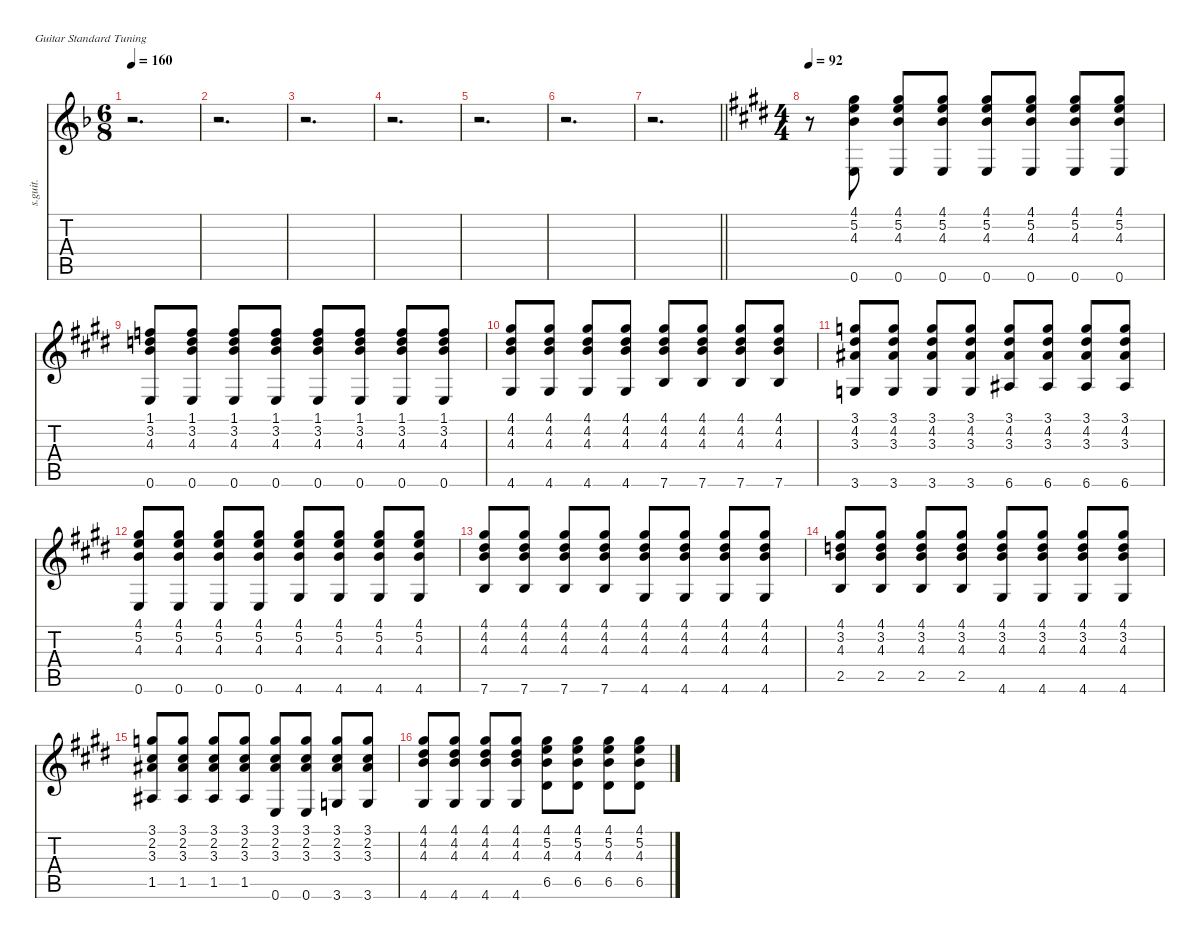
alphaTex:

\defaultSystemsLayout 4
\hideDynamics
\bracketExtendMode nobrackets
\otherSystemsTrackNameOrientation horizontal
\track ("Jason Becker Backing Guitar" "s.guit.") {instrument acousticguitarsteel}
\staff {score tabs}
\tuning (E4 B3 G3 D3 A2 E2)
\ts (6 8)
\tempo 160
\clef g2
\ks f
r.2{d dy mf beam Down} |
r.2{d beam Down} |
r.2{d beam Down} |
r.2{d beam Down} |
r.2{d beam Down} |
r.2{d beam Down} |
\barLineRight lightlight
r.2{d beam Down} |
\ts (4 4)
\beaming (8 2 2 2 2)
\tempo 92
\ks e
r.8{beam Down} (4.1{acc #} 5.2{acc forcenatural} 4.3{acc forcenatural} 0.6{acc forcenatural}).8{beam Up} (4.1{acc #} 5.2{acc forcenatural} 4.3{acc forcenatural} 0.6{acc forcenatural}).8{beam Up} (4.1{acc #} 5.2{acc forcenatural} 4.3{acc forcenatural} 0.6{acc forcenatural}).8{beam Up} (4.1{acc #} 5.2{acc forcenatural} 4.3{acc forcenatural} 0.6{acc forcenatural}).8{beam Up} (4.1{acc #} 5.2{acc forcenatural} 4.3{acc forcenatural} 0.6{acc forcenatural}).8{beam Up} (4.1{acc #} 5.2{acc forcenatural} 4.3{acc forcenatural} 0.6{acc forcenatural}).8{beam Up} (4.1{acc #} 5.2{acc forcenatural} 4.3{acc forcenatural} 0.6{acc forcenatural}).8{beam Up} |
(1.1{acc forcenatural} 3.2{acc forcenatural} 4.3{acc forcenatural} 0.6{acc forcenatural}).8{beam Up} (1.1{acc forcenatural} 3.2{acc forcenatural} 4.3{acc forcenatural} 0.6{acc forcenatural}).8{beam Up} (1.1{acc forcenatural} 3.2{acc forcenatural} 4.3{acc forcenatural} 0.6{acc forcenatural}).8{beam Up} (1.1{acc forcenatural} 3.2{acc forcenatural} 4.3{acc forcenatural} 0.6{acc forcenatural}).8{beam Up} (1.1{acc forcenatural} 3.2{acc forcenatural} 4.3{acc forcenatural} 0.6{acc forcenatural}).8{beam Up} (1.1{acc forcenatural} 3.2{acc forcenatural} 4.3{acc forcenatural} 0.6{acc forcenatural}).8{beam Up} (1.1{acc forcenatural} 3.2{acc forcenatural} 4.3{acc forcenatural} 0.6{acc forcenatural}).8{beam Up} (1.1{acc forcenatural} 3.2{acc forcenatural} 4.3{acc forcenatural} 0.6{acc forcenatural}).8{beam Up} |
(4.1{acc #} 4.2{acc #} 4.3{acc forcenatural} 4.6{acc #}).8{beam Up} (4.1{acc #} 4.2{acc #} 4.3{acc forcenatural} 4.6{acc #}).8{beam Up} (4.1{acc #} 4.2{acc #} 4.3{acc forcenatural} 4.6{acc #}).8{beam Up} (4.1{acc #} 4.2{acc #} 4.3{acc forcenatural} 4.6{acc #}).8{beam Up} (4.1{acc #} 4.2{acc #} 4.3{acc forcenatural} 7.6{acc forcenatural}).8{beam Up} (4.1{acc #} 4.2{acc #} 4.3{acc forcenatural} 7.6{acc forcenatural}).8{beam Up} (4.1{acc #} 4.2{acc #} 4.3{acc forcenatural} 7.6{acc forcenatural}).8{beam Up} (4.1{acc #} 4.2{acc #} 4.3{acc forcenatural} 7.6{acc forcenatural}).8{beam Up} |
(3.1{acc forcenatural} 4.2{acc #} 3.3{acc #} 3.6{acc forcenatural}).8{beam Up} (3.1{acc forcenatural} 4.2{acc #} 3.3{acc #} 3.6{acc forcenatural}).8{beam Up} (3.1{acc forcenatural} 4.2{acc #} 3.3{acc #} 3.6{acc forcenatural}).8{beam Up} (3.1{acc forcenatural} 4.2{acc #} 3.3{acc #} 3.6{acc forcenatural}).8{beam Up} (3.1{acc forcenatural} 4.2{acc #} 3.3{acc #} 6.6{acc #}).8{beam Up} (3.1{acc forcenatural} 4.2{acc #} 3.3{acc #} 6.6{acc #}).8{beam Up} (3.1{acc forcenatural} 4.2{acc #} 3.3{acc #} 6.6{acc #}).8{beam Up} (3.1{acc forcenatural} 4.2{acc #} 3.3{acc #} 6.6{acc #}).8{beam Up} |
(4.1{acc #} 5.2{acc forcenatural} 4.3{acc forcenatural} 0.6{acc forcenatural}).8{beam Up} (4.1{acc #} 5.2{acc forcenatural} 4.3{acc forcenatural} 0.6{acc forcenatural}).8{beam Up} (4.1{acc #} 5.2{acc forcenatural} 4.3{acc forcenatural} 0.6{acc forcenatural}).8{beam Up} (4.1{acc #} 5.2{acc forcenatural} 4.3{acc forcenatural} 0.6{acc forcenatural}).8{beam Up} (4.1{acc #} 5.2{acc forcenatural} 4.3{acc forcenatural} 4.6{acc #}).8{beam Up} (4.1{acc #} 5.2{acc forcenatural} 4.3{acc forcenatural} 4.6{acc #}).8{beam Up} (4.1{acc #} 5.2{acc forcenatural} 4.3{acc forcenatural} 4.6{acc #}).8{beam Up} (4.1{acc #} 5.2{acc forcenatural} 4.3{acc forcenatural} 4.6{acc #}).8{beam Up} |
(4.1{acc #} 4.2{acc #} 4.3{acc forcenatural} 7.6{acc forcenatural}).8{beam Up} (4.1{acc #} 4.2{acc #} 4.3{acc forcenatural} 7.6{acc forcenatural}).8{beam Up} (4.1{acc #} 4.2{acc #} 4.3{acc forcenatural} 7.6{acc forcenatural}).8{beam Up} (4.1{acc #} 4.2{acc #} 4.3{acc forcenatural} 7.6{acc forcenatural}).8{beam Up} (4.1{acc #} 4.2{acc #} 4.3{acc forcenatural} 4.6{acc #}).8{beam Up} (4.1{acc #} 4.2{acc #} 4.3{acc forcenatural} 4.6{acc #}).8{beam Up} (4.1{acc #} 4.2{acc #} 4.3{acc forcenatural} 4.6{acc #}).8{beam Up} (4.1{acc #} 4.2{acc #} 4.3{acc forcenatural} 4.6{acc #}).8{beam Up} |
(4.1{acc #} 3.2{acc forcenatural} 4.3{acc forcenatural} 2.5{acc forcenatural}).8{beam Up} (4.1{acc #} 3.2{acc forcenatural} 4.3{acc forcenatural} 2.5{acc forcenatural}).8{beam Up} (4.1{acc #} 3.2{acc forcenatural} 4.3{acc forcenatural} 2.5{acc forcenatural}).8{beam Up} (4.1{acc #} 3.2{acc forcenatural} 4.3{acc forcenatural} 2.5{acc forcenatural}).8{beam Up} (4.1{acc #} 3.2{acc forcenatural} 4.3{acc forcenatural} 4.6{acc #}).8{beam Up} (4.1{acc #} 3.2{acc forcenatural} 4.3{acc forcenatural} 4.6{acc #}).8{beam Up} (4.1{acc #} 3.2{acc forcenatural} 4.3{acc forcenatural} 4.6{acc #}).8{beam Up} (4.1{acc #} 3.2{acc forcenatural} 4.3{acc forcenatural} 4.6{acc #}).8{beam Up} |
(3.1{acc forcenatural} 2.2{acc #} 3.3{acc #} 1.5{acc #}).8{beam Up} (3.1{acc forcenatural} 2.2{acc #} 3.3{acc #} 1.5{acc #}).8{beam Up} (3.1{acc forcenatural} 2.2{acc #} 3.3{acc #} 1.5{acc #}).8{beam Up} (3.1{acc forcenatural} 2.2{acc #} 3.3{acc #} 1.5{acc #}).8{beam Up} (3.1{acc forcenatural} 2.2{acc #} 3.3{acc #} 0.6{acc forcenatural}).8{beam Up} (3.1{acc forcenatural} 2.2{acc #} 3.3{acc #} 0.6{acc forcenatural}).8{beam Up} (3.1{acc forcenatural} 2.2{acc #} 3.3{acc #} 3.6{acc forcenatural}).8{beam Up} (3.1{acc forcenatural} 2.2{acc #} 3.3{acc #} 3.6{acc forcenatural}).8{beam Up} |
(4.1{acc #} 4.2{acc #} 4.3{acc forcenatural} 4.6{acc #}).8{beam Up} (4.1{acc #} 4.2{acc #} 4.3{acc forcenatural} 4.6{acc #}).8{beam Up} (4.1{acc #} 4.2{acc #} 4.3{acc forcenatural} 4.6{acc #}).8{beam Up} (4.1{acc #} 4.2{acc #} 4.3{acc forcenatural} 4.6{acc #}).8{beam Up} (4.1{acc #} 5.2{acc forcenatural} 4.3{acc forcenatural} 6.5{acc #}).8{beam Down} (4.1{acc #} 5.2{acc forcenatural} 4.3{acc forcenatural} 6.5{acc #}).8{beam Down} (4.1{acc #} 5.2{acc forcenatural} 4.3{acc forcenatural} 6.5{acc #}).8{beam Down} (4.1{acc #} 5.2{acc forcenatural} 4.3{acc forcenatural} 6.5{acc #}).8{beam Down}
